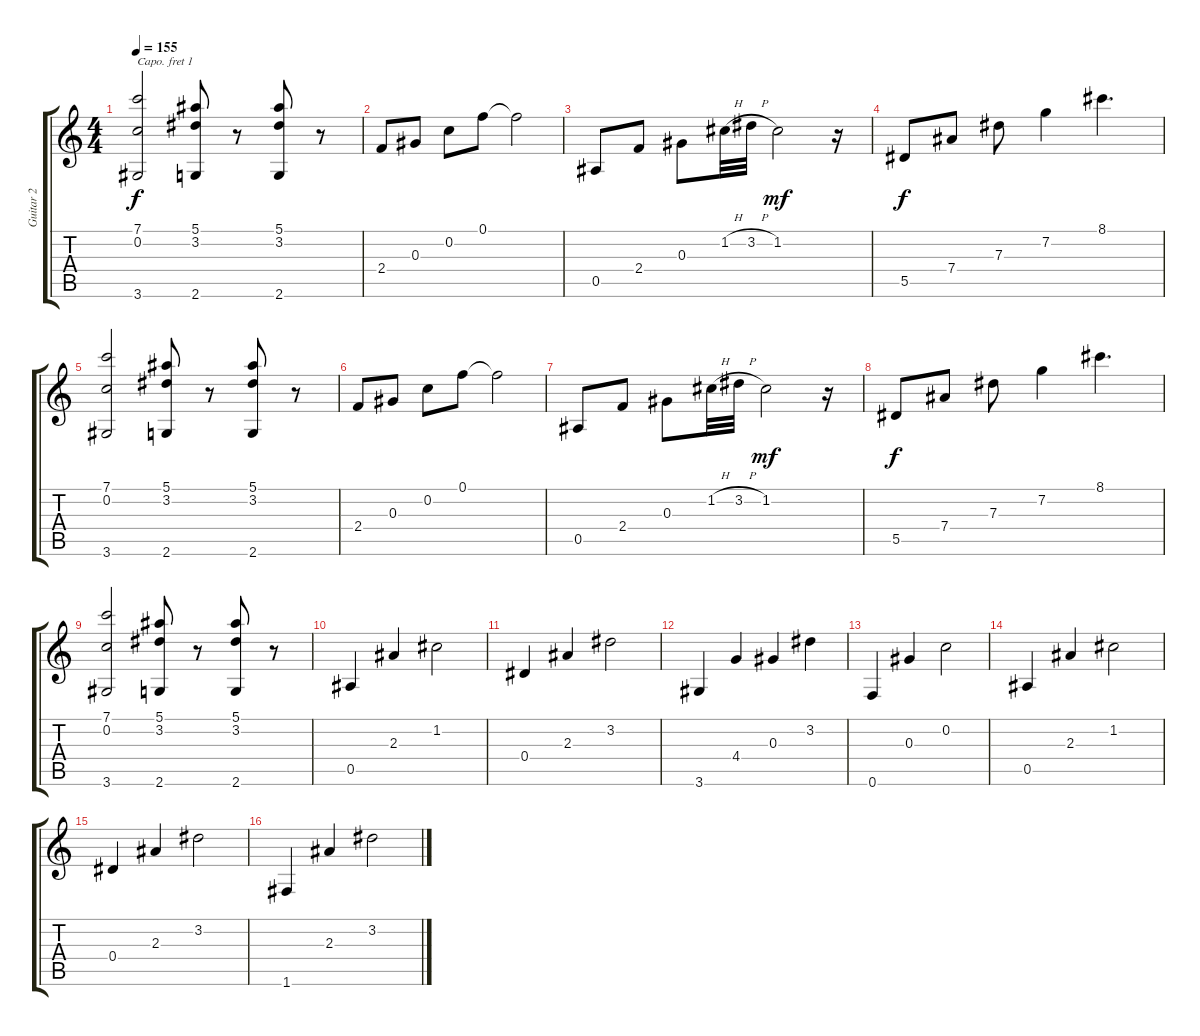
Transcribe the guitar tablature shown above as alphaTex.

\track ("Guitar 2" "Guitar 2") {instrument acousticguitarnylon}
\staff {score tabs}
\capo 1
\tuning (E4 B3 G3 D3 A2 E2) {hide}
\ts (4 4)
\tempo 155
\clef g2
\ks c
(7.1 0.2 3.6).2{dy f} (5.1 3.2 2.6).8 r.8 (5.1 3.2 2.6).8 r.8 |
2.4.8 0.3.8 0.2.8 0.1.8 0.1{t}.2 |
0.5.8 2.4.8 0.3.8 1.2{h}.32 3.2{h}.32 1.2.2{dy mf} r.16 |
5.5.8{dy f} 7.4.8 7.3.8 7.2.4 8.1.4{d} |
(7.1 0.2 3.6).2 (5.1 3.2 2.6).8 r.8 (5.1 3.2 2.6).8 r.8 |
2.4.8 0.3.8 0.2.8 0.1.8 0.1{t}.2 |
0.5.8 2.4.8 0.3.8 1.2{h}.32 3.2{h}.32 1.2.2{dy mf} r.16 |
5.5.8{dy f} 7.4.8 7.3.8 7.2.4 8.1.4{d} |
(7.1 0.2 3.6).2 (5.1 3.2 2.6).8 r.8 (5.1 3.2 2.6).8 r.8 |
0.5.4 2.3.4 1.2.2 |
0.4.4 2.3.4 3.2.2 |
3.6.4 4.4.4 0.3.4 3.2.4 |
0.6.4 0.3.4 0.2.2 |
0.5.4 2.3.4 1.2.2 |
0.4.4 2.3.4 3.2.2 |
1.6.4 2.3.4 3.2.2
